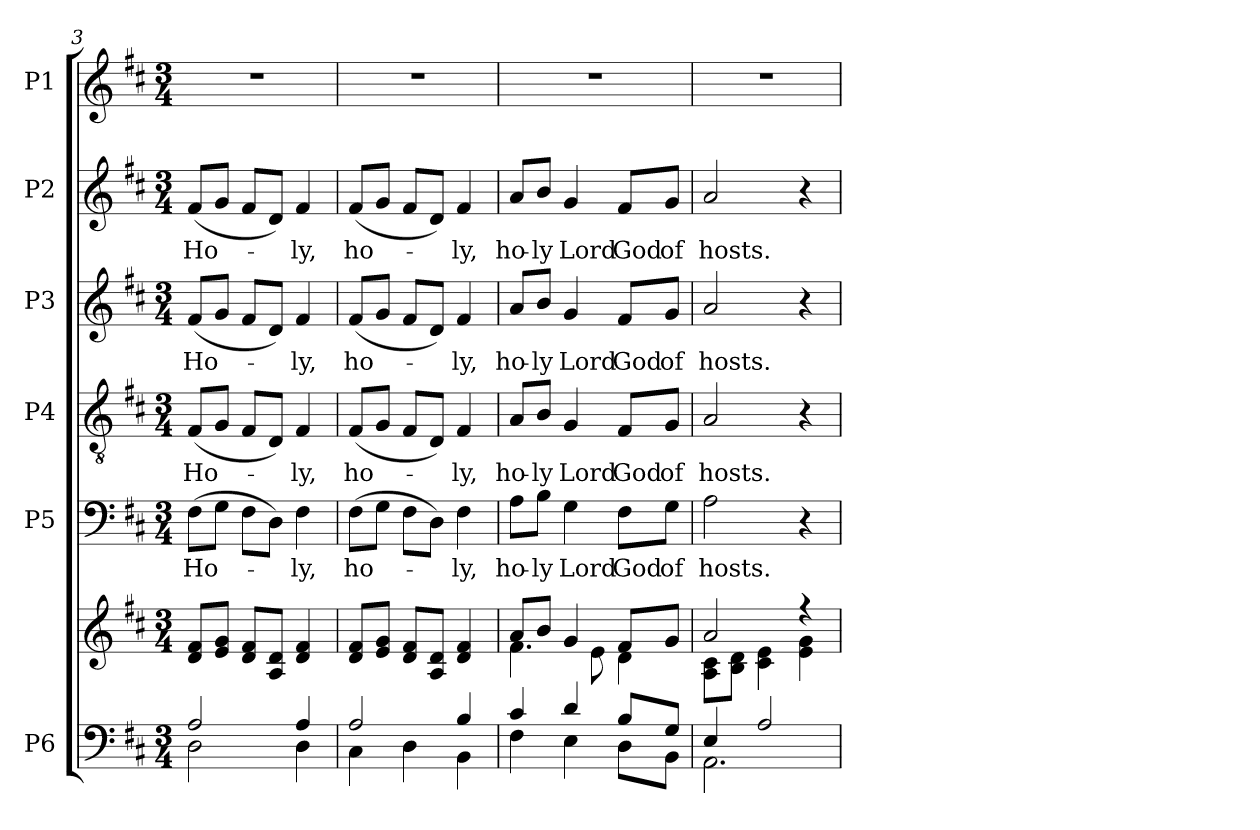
**kern	**kern	**kern	**text	**kern	**text	**kern	**text	**kern	**text	**kern
*part6	*part6	*part5	*part5	*part4	*part4	*part3	*part3	*part2	*part2	*part1
*staff7	*staff6	*staff5	*staff5	*staff4	*staff4	*staff3	*staff3	*staff2	*staff2	*staff1
*I"P6	*	*I"P5	*	*I"P4	*	*I"P3	*	*I"P2	*	*I"P1
*clefF4	*clefG2	*clefF4	*	*clefGv2	*	*clefG2	*	*clefG2	*	*clefG2
*	*	*	*	*ITrd7c12	*	*	*	*	*	*
*k[f#c#]	*k[f#c#]	*k[f#c#]	*	*k[f#c#]	*	*k[f#c#]	*	*k[f#c#]	*	*k[f#c#]
*b:	*b:	*b:	*	*b:	*	*b:	*	*b:	*	*b:
*M3/4	*M3/4	*M3/4	*	*M3/4	*	*M3/4	*	*M3/4	*	*M3/4
=3	=3	=3	=3	=3	=3	=3	=3	=3	=3	=3
*^	*^	*	*	*	*	*	*	*	*	*
!	!	!	!	!	!LO:LY:b:color=#000000	!	!	!	!	!	!	!
!	!	!	!	!	!	!	!LO:LY:b:color=#000000	!	!	!	!	!
!	!	!	!	!	!	!	!	!	!LO:LY:b:color=#000000	!	!	!
!	!	!	!	!	!	!	!	!	!	!	!LO:LY:b:color=#000000	!LO:N:vis=1
2Ai/	2Di\	8di/ 8f#iL	2ryy	(8F#i\L	Ho-	(8FF#i/L	Ho-	(8f#i/L	Ho-	(8f#i/L	Ho-	2.r
.	.	8ei/ 8giJ	.	8Gi\J	.	8GGi/J	.	8gi/J	.	8gi/J	.	.
.	.	8di/ 8f#iL	.	8F#i\L	.	8FF#i/L	.	8f#i/L	.	8f#i/L	.	.
.	.	8Ai/ 8diJ	.	8Di\J)	.	8DDi/J)	.	8di/J)	.	8di/J)	.	.
!	!	!	!	!	!LO:LY:b:color=#000000	!	!	!	!	!	!	!
!	!	!	!	!	!	!	!LO:LY:b:color=#000000	!	!	!	!	!
!	!	!	!	!	!	!	!	!	!LO:LY:b:color=#000000	!	!	!
!	!	!	!	!	!	!	!	!	!	!	!LO:LY:b:color=#000000	!
4Ai/	4Di\	4di/ 4f#i	4ryy	4F#i\	-ly,	4FF#i/	-ly,	4f#i/	-ly,	4f#i/	-ly,	.
*	*	*v	*v	*	*	*	*	*	*	*	*	*
=4	=4	=4	=4	=4	=4	=4	=4	=4	=4	=4	=4
*	*	*^	*	*	*	*	*	*	*	*	*
!	!	!	!	!	!LO:LY:b:color=#000000	!	!	!	!	!	!	!
*	*	*v	*v	*	*	*	*	*	*	*	*	*
*	*	*^	*	*	*	*	*	*	*	*	*
!	!	!	!	!	!	!	!LO:LY:b:color=#000000	!	!	!	!	!
*	*	*v	*v	*	*	*	*	*	*	*	*	*
*	*	*^	*	*	*	*	*	*	*	*	*
!	!	!	!	!	!	!	!	!	!LO:LY:b:color=#000000	!	!	!
*	*	*v	*v	*	*	*	*	*	*	*	*	*
*	*	*^	*	*	*	*	*	*	*	*	*
!	!	!	!	!	!	!	!	!	!	!	!LO:LY:b:color=#000000	!LO:N:vis=1
*	*	*v	*v	*	*	*	*	*	*	*	*	*
2Ai/	4C#i\	8di/ 8f#iL	(8F#i\L	ho-	(8FF#i/L	ho-	(8f#i/L	ho-	(8f#i/L	ho-	2.r
.	.	8ei/ 8giJ	8Gi\J	.	8GGi/J	.	8gi/J	.	8gi/J	.	.
.	4Di\	8di/ 8f#iL	8F#i\L	.	8FF#i/L	.	8f#i/L	.	8f#i/L	.	.
.	.	8Ai/ 8diJ	8Di\J)	.	8DDi/J)	.	8di/J)	.	8di/J)	.	.
!	!	!	!	!LO:LY:b:color=#000000	!	!	!	!	!	!	!
!	!	!	!	!	!	!LO:LY:b:color=#000000	!	!	!	!	!
!	!	!	!	!	!	!	!	!LO:LY:b:color=#000000	!	!	!
!	!	!	!	!	!	!	!	!	!	!LO:LY:b:color=#000000	!
4Bi/	4BBi\	4di/ 4f#i	4F#i\	-ly,	4FF#i/	-ly,	4f#i/	-ly,	4f#i/	-ly,	.
=5	=5	=5	=5	=5	=5	=5	=5	=5	=5	=5	=5
*	*	*^	*	*	*	*	*	*	*	*	*
!	!	!	!	!	!LO:LY:b:color=#000000	!	!	!	!	!	!	!
!	!	!	!	!	!	!	!LO:LY:b:color=#000000	!	!	!	!	!
!	!	!	!	!	!	!	!	!	!LO:LY:b:color=#000000	!	!	!
!	!	!	!	!	!	!	!	!	!	!	!LO:LY:b:color=#000000	!LO:N:vis=1
4c#i/	4F#i\	8ai/L	4.f#i\	8Ai\L	ho-	8AAi/L	ho-	8ai/L	ho-	8ai/L	ho-	2.r
!	!	!	!	!	!LO:LY:b:color=#000000	!	!	!	!	!	!	!
!	!	!	!	!	!	!	!LO:LY:b:color=#000000	!	!	!	!	!
!	!	!	!	!	!	!	!	!	!LO:LY:b:color=#000000	!	!	!
!	!	!	!	!	!	!	!	!	!	!	!LO:LY:b:color=#000000	!
.	.	8bi/J	.	8Bi\J	-ly	8BBi/J	-ly	8bi/J	-ly	8bi/J	-ly	.
!	!	!	!	!	!LO:LY:b:color=#000000	!	!	!	!	!	!	!
!	!	!	!	!	!	!	!LO:LY:b:color=#000000	!	!	!	!	!
!	!	!	!	!	!	!	!	!	!LO:LY:b:color=#000000	!	!	!
!	!	!	!	!	!	!	!	!	!	!	!LO:LY:b:color=#000000	!
4di/	4Ei\	4gi/	.	4Gi\	Lord	4GGi/	Lord	4gi/	Lord	4gi/	Lord	.
.	.	.	8ei\	.	.	.	.	.	.	.	.	.
!	!	!	!	!	!LO:LY:b:color=#000000	!	!	!	!	!	!	!
!	!	!	!	!	!	!	!LO:LY:b:color=#000000	!	!	!	!	!
!	!	!	!	!	!	!	!	!	!LO:LY:b:color=#000000	!	!	!
!	!	!	!	!	!	!	!	!	!	!	!LO:LY:b:color=#000000	!
8Bi/L	8Di\L	8f#i/L	4di\	8F#i\L	God	8FF#i/L	God	8f#i/L	God	8f#i/L	God	.
!	!	!	!	!	!LO:LY:b:color=#000000	!	!	!	!	!	!	!
!	!	!	!	!	!	!	!LO:LY:b:color=#000000	!	!	!	!	!
!	!	!	!	!	!	!	!	!	!LO:LY:b:color=#000000	!	!	!
!	!	!	!	!	!	!	!	!	!	!	!LO:LY:b:color=#000000	!
8Gi/J	8BBi\J	8gi/J	.	8Gi\J	of	8GGi/J	of	8gi/J	of	8gi/J	of	.
=6	=6	=6	=6	=6	=6	=6	=6	=6	=6	=6	=6	=6
!	!	!	!	!	!LO:LY:b:color=#000000	!	!	!	!	!	!	!
!	!	!	!	!	!	!	!LO:LY:b:color=#000000	!	!	!	!	!
!	!	!	!	!	!	!	!	!	!LO:LY:b:color=#000000	!	!	!
!	!	!	!	!	!	!	!	!	!	!	!LO:LY:b:color=#000000	!LO:N:vis=1
4Ei/	2.AAi\	2ai/	8Ai\ 8c#iL	2Ai\	hosts.	2AAi/	hosts.	2ai/	hosts.	2ai/	hosts.	2.r
.	.	.	8Bi\ 8diJ	.	.	.	.	.	.	.	.	.
2Ai/	.	.	4c#i\ 4ei	.	.	.	.	.	.	.	.	.
.	.	4r	4ei\ 4gi	4r	.	4r	.	4r	.	4r	.	.
*v	*v	*	*	*	*	*	*	*	*	*	*	*
*	*v	*v	*	*	*	*	*	*	*	*	*
=	=	=	=	=	=	=	=	=	=	=
*-	*-	*-	*-	*-	*-	*-	*-	*-	*-	*-
